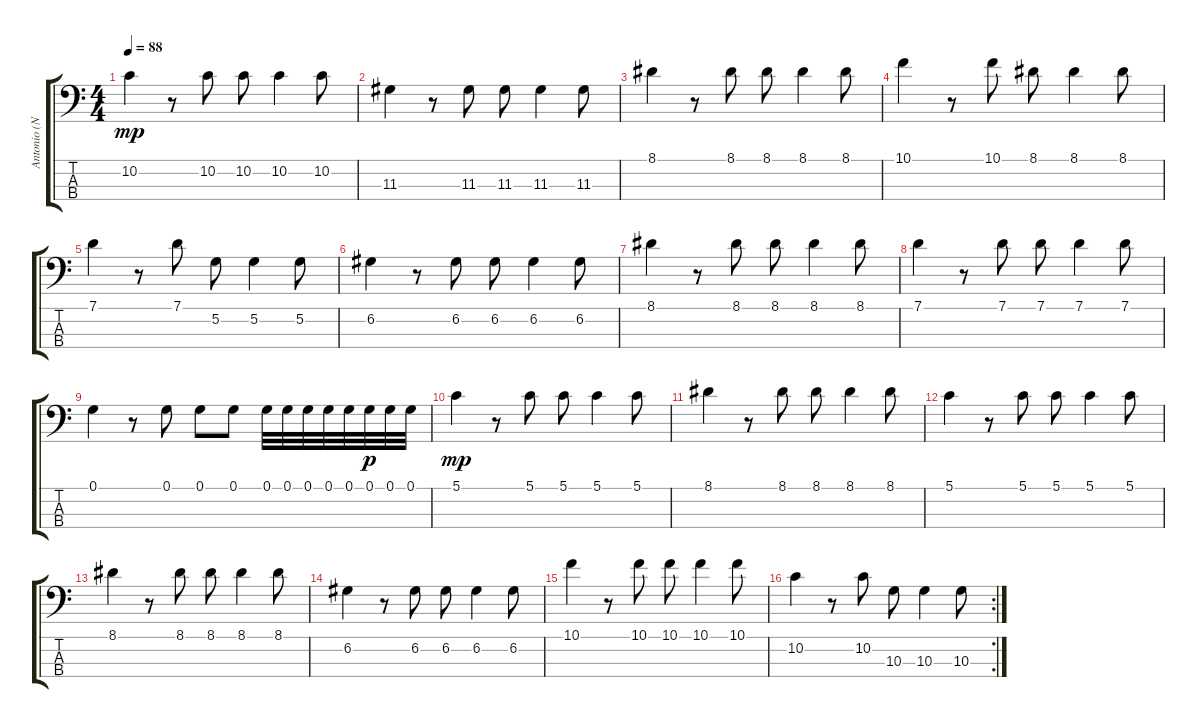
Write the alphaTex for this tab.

\track ("Antonio (Nagar)" "Antonio (N") {instrument electricbassfinger}
\staff {score tabs}
\tuning (G2 D2 A1 E1) {hide}
\ts (4 4)
\tempo 88
\clef f4
\ks c
10.2.4{dy mp} r.8 10.2.8 10.2.8 10.2.4 10.2.8 |
11.3.4 r.8 11.3.8 11.3.8 11.3.4 11.3.8 |
8.1.4 r.8 8.1.8 8.1.8 8.1.4 8.1.8 |
10.1.4 r.8 10.1.8 8.1.8 8.1.4 8.1.8 |
7.1.4 r.8 7.1.8 5.2.8 5.2.4 5.2.8 |
6.2.4 r.8 6.2.8 6.2.8 6.2.4 6.2.8 |
8.1.4 r.8 8.1.8 8.1.8 8.1.4 8.1.8 |
7.1.4 r.8 7.1.8 7.1.8 7.1.4 7.1.8 |
0.1.4 r.8 0.1.8 0.1.8 0.1.8 0.1.32 0.1.32 0.1.32 0.1.32 0.1.32 0.1.32{dy p} 0.1.32 0.1.32 |
5.1.4{dy mp} r.8 5.1.8 5.1.8 5.1.4 5.1.8 |
8.1.4 r.8 8.1.8 8.1.8 8.1.4 8.1.8 |
5.1.4 r.8 5.1.8 5.1.8 5.1.4 5.1.8 |
8.1.4 r.8 8.1.8 8.1.8 8.1.4 8.1.8 |
6.2.4 r.8 6.2.8 6.2.8 6.2.4 6.2.8 |
10.1.4 r.8 10.1.8 10.1.8 10.1.4 10.1.8 |
\rc 2
10.2.4 r.8 10.2.8 10.3.8 10.3.4 10.3.8
